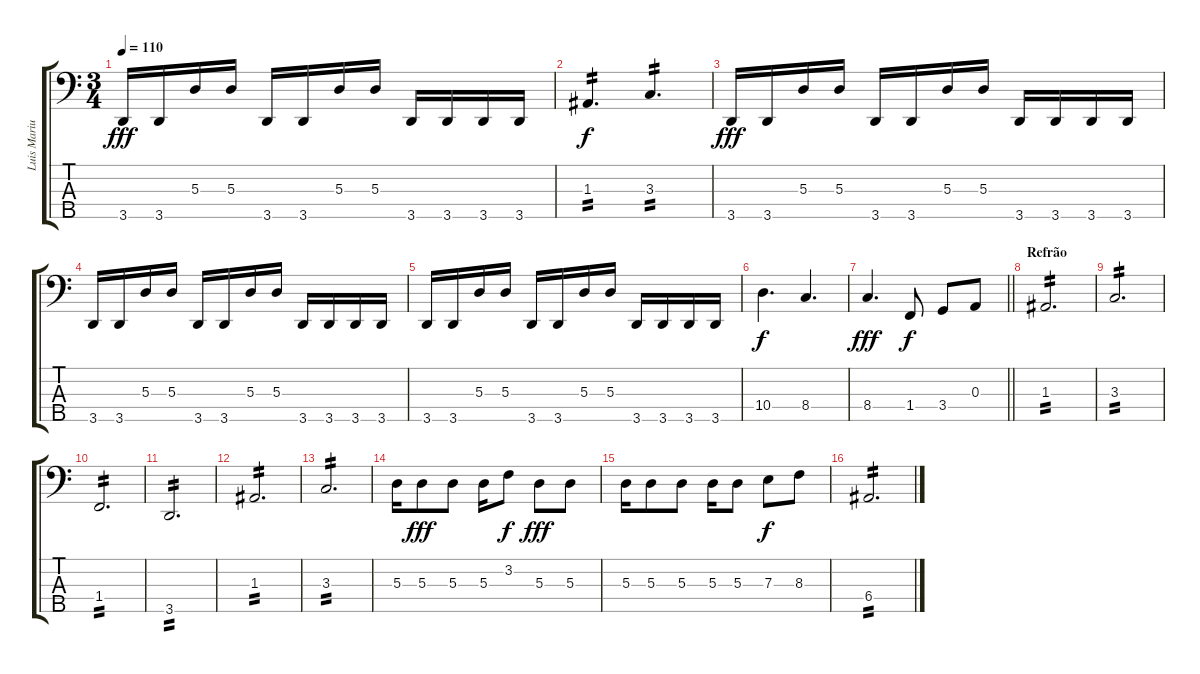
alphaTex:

\track ("Luis Mariuti" "Luis Mariu") {instrument electricbassfinger}
\staff {score tabs}
\tuning (G2 D2 A1 E1 B0) {hide}
\ts (3 4)
\tempo 110
\clef f4
\ks c
3.5.16{dy fff} 3.5.16 5.3.16 5.3.16 3.5.16 3.5.16 5.3.16 5.3.16 3.5.16 3.5.16 3.5.16 3.5.16 |
1.3.4{d tp 2 dy f} 3.3.4{d tp 2} |
3.5.16{dy fff} 3.5.16 5.3.16 5.3.16 3.5.16 3.5.16 5.3.16 5.3.16 3.5.16 3.5.16 3.5.16 3.5.16 |
3.5.16 3.5.16 5.3.16 5.3.16 3.5.16 3.5.16 5.3.16 5.3.16 3.5.16 3.5.16 3.5.16 3.5.16 |
3.5.16 3.5.16 5.3.16 5.3.16 3.5.16 3.5.16 5.3.16 5.3.16 3.5.16 3.5.16 3.5.16 3.5.16 |
10.4.4{d dy f} 8.4.4{d} |
\barLineRight lightlight
8.4.4{d dy fff} 1.4.8{dy f} 3.4.8 0.3.8 |
\section ("" "Refrão")
1.3.2{d tp 2} |
3.3.2{d tp 2} |
1.4.2{d tp 2} |
3.5.2{d tp 2} |
1.3.2{d tp 2} |
3.3.2{d tp 2} |
5.3.16 5.3.8{dy fff} 5.3.8 5.3.16 3.2.8{dy f} 5.3.8{dy fff} 5.3.8 |
5.3.16 5.3.8 5.3.8 5.3.16 5.3.8 7.3.8{dy f} 8.3.8 |
6.4.2{d tp 2}
